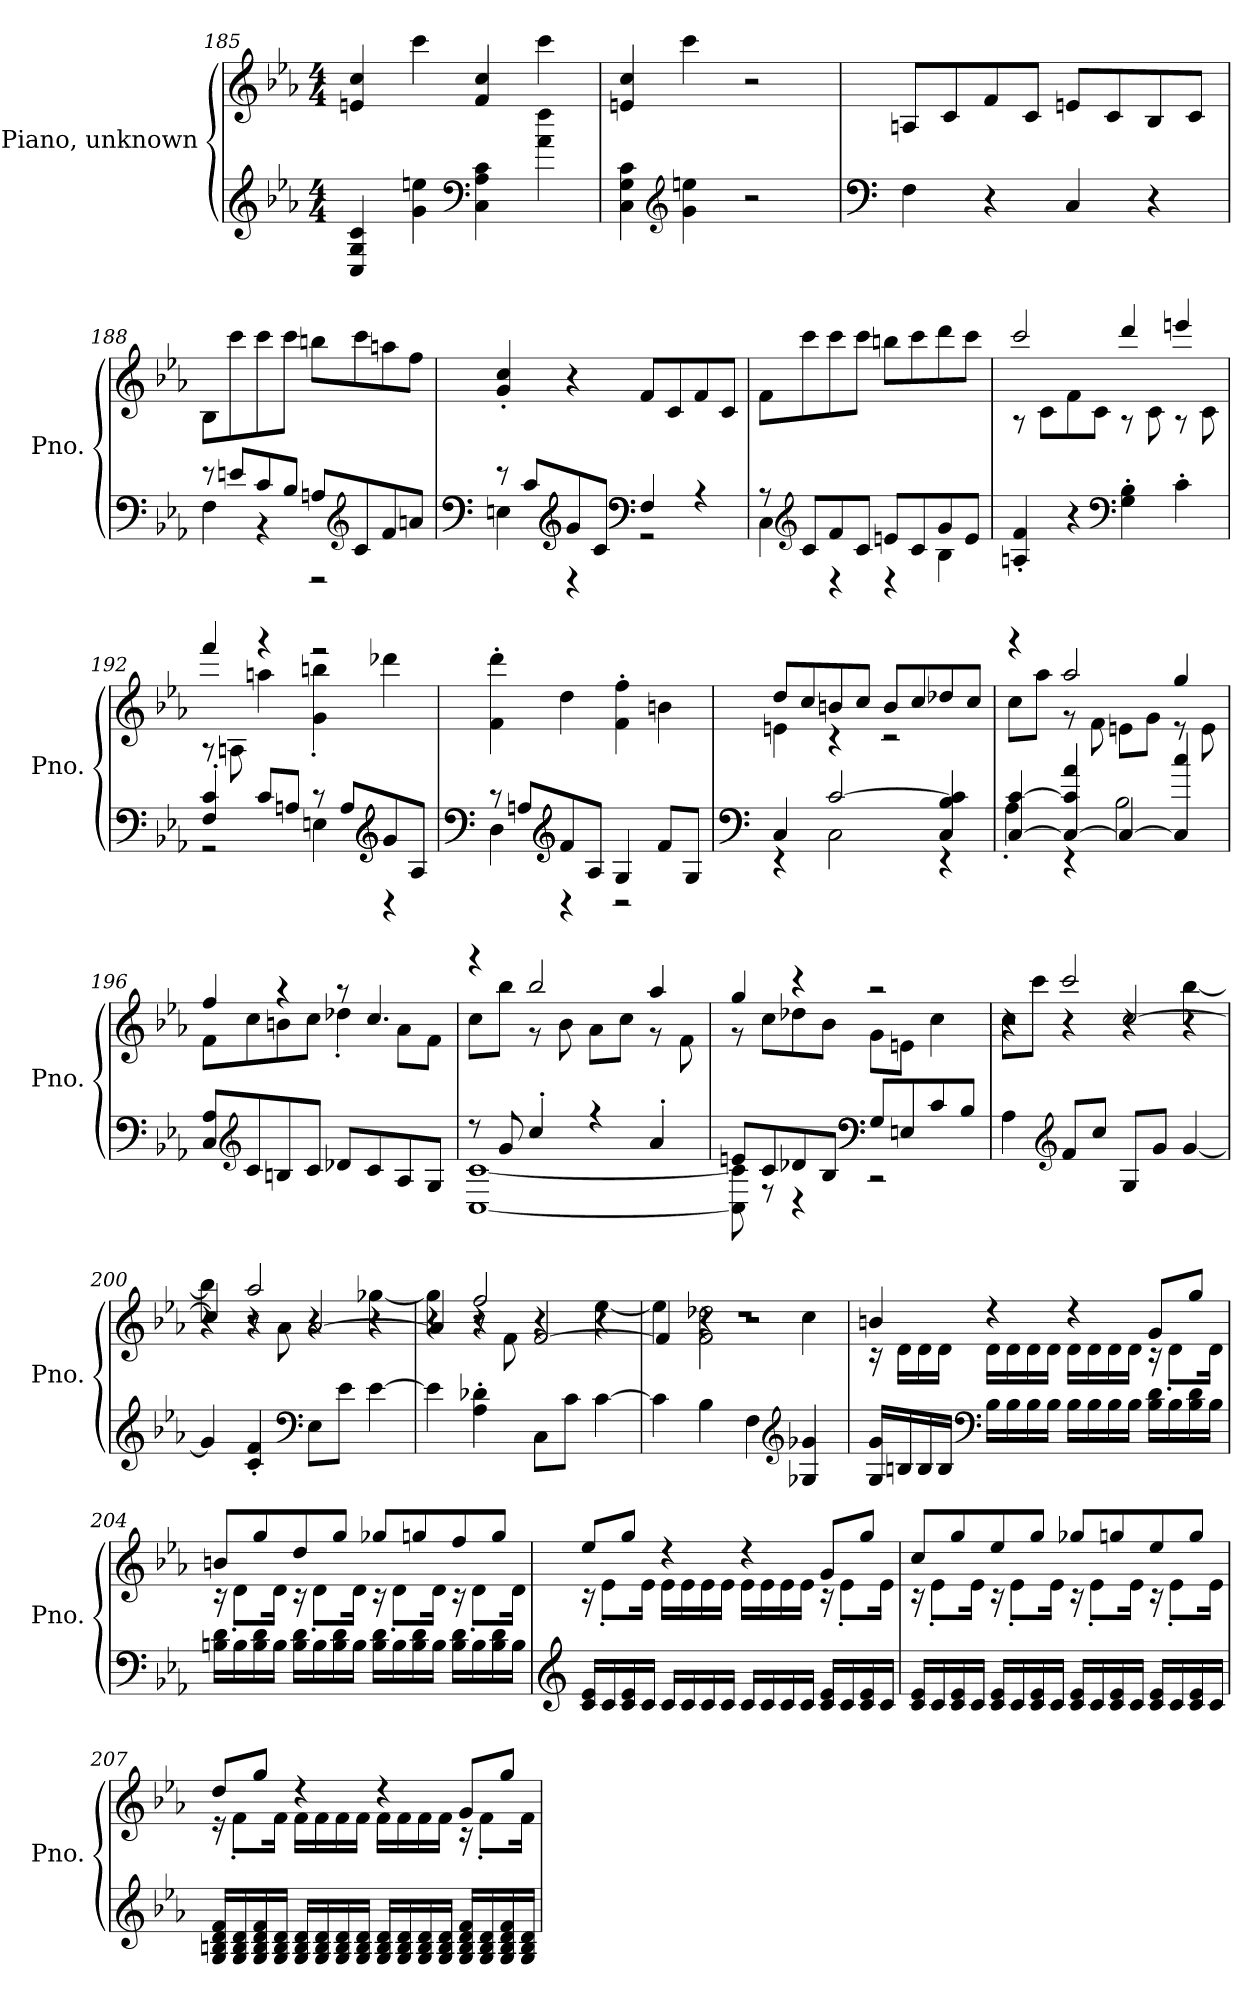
**kern	**kern
*part1	*part1
*staff2	*staff1
*I"Piano, unknown	*
*I'Pno.	*
!!LO:LB:g=z
*clefG2	*clefG2
*k[b-e-a-]	*k[b-e-a-]
*M4/4	*M4/4
=185	=185
4C/ 4G/ 4c/	4en/ 4cc/
4g\ 4een\	4ccc\
*clefF4	*
4C\ 4A-\ 4c\	4f/ 4cc/
4a-\ 4ff\	4ccc\
=186	=186
4C\ 4G\ 4c\	4en/ 4cc/
*clefG2	*
4g\ 4een\	4ccc\
2r	2r
=187	=187
*clefF4	*
4F\	8An/L
.	8c/
4r	8f/
.	8c/J
4C/	8en/L
.	8c/
4r	8B-/
.	8c/J
=188	=188
*^	*
8r	4F\	8B-\L
8en/L	.	8ccc\
8c/	4r	8ccc\
8B-/J	.	8ccc\J
8An/L	2r	8bbn\L
*clefG2	*	*
8c/	.	8ccc\
8f/	.	8aan\
8an/J	.	8ff\J
!!LO:LB:g=z
=189	=189	=189
*clefF4	*	*
8r	4En\	4g/' 4cc/'
8c/L	.	.
*clefG2	*	*
8g/	4r	4r
8c/J	.	.
*clefF4	*	*
4F/	2r	8f/L
.	.	8c/
4r	.	8f/
.	.	8c/J
=190	=190	=190
8r	4C\	8f\L
*clefG2	*	*
8c/L	.	8ccc\
8f/	4r	8ccc\
8c/J	.	8ccc\J
8en/L	4r	8bbn\L
8c/	.	8ccc\
8g/	4B-\	8ddd\
8e/J	.	8ccc\J
*v	*v	*
=191	=191
*	*^
4An/' 4f/'	2ccc/	8r
.	.	8c\L
4r	.	8f\
.	.	8c\J
*clefF4	*	*
4G\' 4B-\'	4ddd/	8r
.	.	8c\
4c'\	4eeen/	8r
.	.	8c\
!!LO:LB:g=z	!!
=192	=192	=192
*^	*	*
4F/' 4c/'	2r	4fff/	8r
.	.	.	8An\
8c/L	.	4r	4aan\
8An/J	.	.	.
8r	4En\	2r	4g\' 4bbn\'
8A/L	.	.	.
*clefG2	*	*	*
8g/	4r	.	4ddd-X\
8A/J	.	.	.
*	*	*v	*v
=193	=193	=193
*clefF4	*	*
8r	4D\	4f\' 4ddd\'
8An/L	.	.
*clefG2	*	*
8f/	4r	4dd\
8A/J	.	.
4G/	2r	4f\' 4ff\'
8f/L	.	4bn\
8G/J	.	.
=194	=194	=194
*clefF4	*	*
*	*	*^
4C/	4r	8dd/L	4en\
.	.	8cc/	.
[2c/	2C\	8bn/	4r
.	.	8cc/J	.
.	.	8b/L	2r
.	.	8cc/	.
4C/ 4B-/ 4c/]	4r	8dd-X/	.
.	.	8cc/J	.
!!LO:LB:g=z	!!
=195	=195	=195	=195
[4C/ [4c/	4A-'\	4r	8cc\L
.	.	.	8aa-\J
4C/_ 4c/] 4a-/	4r	2aa-/	8r
.	.	.	8f\
4C/_	2B-\	.	8en\L
.	.	.	8g\J
4C/] 4cc/	.	4gg/	8r
.	.	.	8e\
*v	*v	*	*
=196	=196	=196
8C/ 8A-/L	4ff/	8f\L
*clefG2	*	*
8c/	.	8cc\
8Bn/	4r	8bn\
8c/J	.	8cc\J
8d-X/L	8r	4dd-X'\
8c/	4.cc/	.
8A-/	.	8a-\L
8G/J	.	8f\J
=197	=197	=197
*^	*	*
8r	[1C [1c	4r	8cc\L
8g/	.	.	8bb-\J
4cc'/	.	2bb-/	8r
.	.	.	8b-\
4r	.	.	8a-\L
.	.	.	8cc\J
4a-'/	.	4aa-/	8r
.	.	.	8f\
=198	=198	=198	=198
8en/L	8C\] 8c\]	4gg/	8r
8c/	8r	.	8cc\L
8d-X/	4r	4r	8dd-X\
8B-/J	.	.	8b-\J
*clefF4	*	*	*
8G/L	2r	2r	8g\L
8En/	.	.	8en\J
8c/	.	.	4cc\
8B-/J	.	.	.
*v	*v	*	*
!!LO:PB:g=z
=199	=199	=199
*	*	*^
4A-\	4r	8cc\L	2r
.	.	8ccc\J	.
*clefG2	*	*	*
8f/L	2ccc/	4r	.
8cc/J	.	.	.
8G/L	.	4r	[2cc/
8g/J	.	.	.
[4g/	4r	[4bb-\	.
=200	=200	=200	=200
4g/]	4r	4bb-\]	4cc/]
4c/' 4f/'	2aa-/	8r	4r
.	.	8a-\	.
*clefF4	*	*	*
8E-\L	.	4r	[2a-/
8e-\J	.	.	.
[4e-\	4r	[4gg-X\	.
=201	=201	=201	=201
4e-\]	4r	4gg-\]	4a-/]
4A-\' 4d-X\'	2ff/	8r	4r
.	.	8f\	.
8C\L	.	4r	[2f/
8c\J	.	.	.
[4c\	4r	[4ee-\	.
=202	=202	=202	=202
4c\]	1r	4ee-\]	4f/]
4B-\	.	2f\ 2dd-X\	4r
4F\	.	.	2r
*clefG2	*	*	*
4G-X/ 4g-X/	.	4cc\	.
*	*	*v	*v
!!LO:LB:g=z
=203	=203	=203
16G/ 16g/LL	4bn/	16r
16Bn/	.	16d\LL
16B/	.	16d\
16B/JJ	.	16d\JJ
*clefF4	*	*
16B\LL	4r	16d\LL
16B\	.	16d\
16B\	.	16d\
16B\JJ	.	16d\JJ
16B\LL	4r	16d\LL
16B\	.	16d\
16B\	.	16d\
16B\JJ	.	16d\JJ
16B\ 16d\LL	8g/L	16r
16B\	.	8d'\L
16B\ 16d\	8gg/J	.
16B\JJ	.	16d\Jk
=204	=204	=204
16Bn\ 16d\LL	8bn/L	16r
16B\	.	8d'\L
16B\ 16d\	8gg/	.
16B\JJ	.	16d\Jk
16B\ 16d\LL	8dd/	16r
16B\	.	8d'\L
16B\ 16d\	8gg/J	.
16B\JJ	.	16d\Jk
16B\ 16d\LL	8gg-X/L	16r
16B\	.	8d'\L
16B\ 16d\	8ggn/	.
16B\JJ	.	16d\Jk
16B\ 16d\LL	8ff/	16r
16B\	.	8d'\L
16B\ 16d\	8gg/J	.
16B\JJ	.	16d\Jk
!!LO:LB:g=z	!!
=205	=205	=205
*clefG2	*	*
16c/ 16e-/LL	8ee-/L	16r
16c/	.	8e-'\L
16c/ 16e-/	8gg/J	.
16c/JJ	.	16e-\Jk
16c/LL	4r	16e-\LL
16c/	.	16e-\
16c/	.	16e-\
16c/JJ	.	16e-\JJ
16c/LL	4r	16e-\LL
16c/	.	16e-\
16c/	.	16e-\
16c/JJ	.	16e-\JJ
16c/ 16e-/LL	8g/L	16r
16c/	.	8e-'\L
16c/ 16e-/	8gg/J	.
16c/JJ	.	16e-\Jk
=206	=206	=206
16c/ 16e-/LL	8cc/L	16r
16c/	.	8e-'\L
16c/ 16e-/	8gg/	.
16c/JJ	.	16e-\Jk
16c/ 16e-/LL	8ee-/	16r
16c/	.	8e-'\L
16c/ 16e-/	8gg/J	.
16c/JJ	.	16e-\Jk
16c/ 16e-/LL	8gg-X/L	16r
16c/	.	8e-'\L
16c/ 16e-/	8ggn/	.
16c/JJ	.	16e-\Jk
16c/ 16e-/LL	8ee-/	16r
16c/	.	8e-'\L
16c/ 16e-/	8gg/J	.
16c/JJ	.	16e-\Jk
!!LO:LB:g=z	!!
=207	=207	=207
16G/ 16Bn/ 16d/ 16f/LL	8dd/L	16r
16G/ 16B/ 16d/	.	8f'\L
16G/ 16B/ 16d/ 16f/	8gg/J	.
16G/ 16B/ 16d/JJ	.	16f\Jk
16G/ 16B/ 16d/LL	4r	16f\LL
16G/ 16B/ 16d/	.	16f\
16G/ 16B/ 16d/	.	16f\
16G/ 16B/ 16d/JJ	.	16f\JJ
16G/ 16B/ 16d/LL	4r	16f\LL
16G/ 16B/ 16d/	.	16f\
16G/ 16B/ 16d/	.	16f\
16G/ 16B/ 16d/JJ	.	16f\JJ
16G/ 16B/ 16d/ 16f/LL	8g/L	16r
16G/ 16B/ 16d/	.	8f'\L
16G/ 16B/ 16d/ 16f/	8gg/J	.
16G/ 16B/ 16d/JJ	.	16f\Jk
*	*v	*v
=	=
*-	*-
